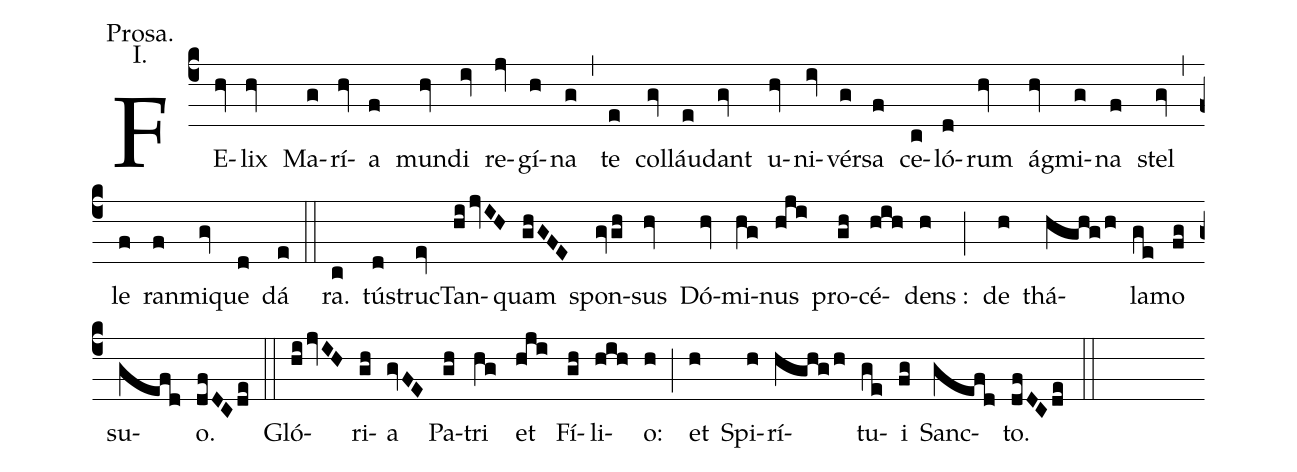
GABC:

annotation: Prosa.;
annotation: I.;
%%
(c4)
FE(hv)lix(hv) Ma(g)rí(hv)a(f) mun(hv)di(iv) re(jv)gí(h)na(g) (,)
te(e) col(gv)láu(e)dant(gv) u(hv)ni(iv)vér(g)sa(f) ce(c)ló(d)rum(hv) ág(hv)mi(g)na(f) stel(gv) (,)
le(f) ran(f)mi(gv)que(d) dá(e) (::)
ra.(c) tú(d)struc(ev)Tan(hijvIH)quam(ghGFE) spon(gvgh)sus(hv) Dó(hv)mi(hg)nus(hji) pro(gh)cé(hih)dens :(h) (;)
de(h) thá(hghgh)la(ge)mo(fg) su(gefd)o.(dfDCde) (::)
Gló(hijvIH)ri(gh)a(gvFE) Pa(gh)tri(hg) et(hji) Fí(gh)li(hih)o:(h) (;)
et(h) Spi(h)rí(hghgh)tu(ge)i(fg) Sanc(gefd)to.(dfDCde) (::)
